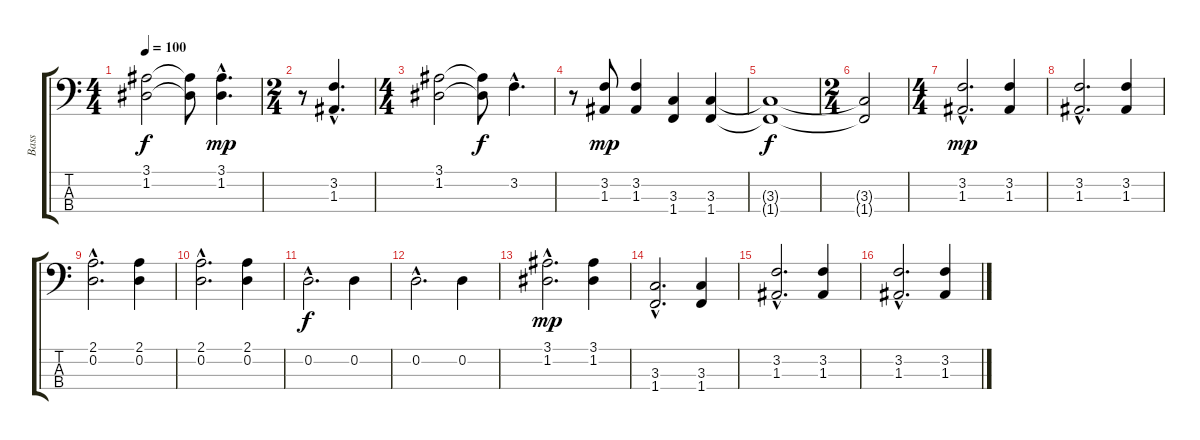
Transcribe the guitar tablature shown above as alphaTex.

\track ("Bass" "Bass") {instrument electricbassfinger}
\staff {score tabs}
\tuning (G2 D2 A1 E1) {hide}
\ts (4 4)
\tempo 100
\clef f4
\ks c
(3.1{t} 1.2{t}).2{dy f} (3.1{t} 1.2{t}).8 (3.1{hac} 1.2{hac}).4{d dy mp} |
\ts (2 4)
r.8 (3.2{hac} 1.3{hac}).4{d} |
\ts (4 4)
(3.1 1.2).2 (3.1{t} 1.2{t}).8{dy f} 3.2{hac}.4{d} |
r.8 (3.2 1.3).8{dy mp} (3.2 1.3).4 (3.3 1.4).4 (3.3 1.4).4 |
(3.3{t} 1.4{t}).1{dy f} |
\ts (2 4)
(3.3{t} 1.4{t}).2 |
\ts (4 4)
(3.2{hac} 1.3{hac}).2{d dy mp} (3.2 1.3).4 |
(3.2{hac} 1.3{hac}).2{d} (3.2 1.3).4 |
(2.1{hac} 0.2{hac}).2{d} (2.1 0.2).4 |
(2.1{hac} 0.2{hac}).2{d} (2.1 0.2).4 |
0.2{hac}.2{d dy f} 0.2.4 |
0.2{hac}.2{d} 0.2.4 |
(3.1{hac} 1.2{hac}).2{d dy mp} (3.1 1.2).4 |
(3.3{hac} 1.4{hac}).2{d} (3.3 1.4).4 |
(3.2{hac} 1.3{hac}).2{d} (3.2 1.3).4 |
(3.2{hac} 1.3{hac}).2{d} (3.2 1.3).4
